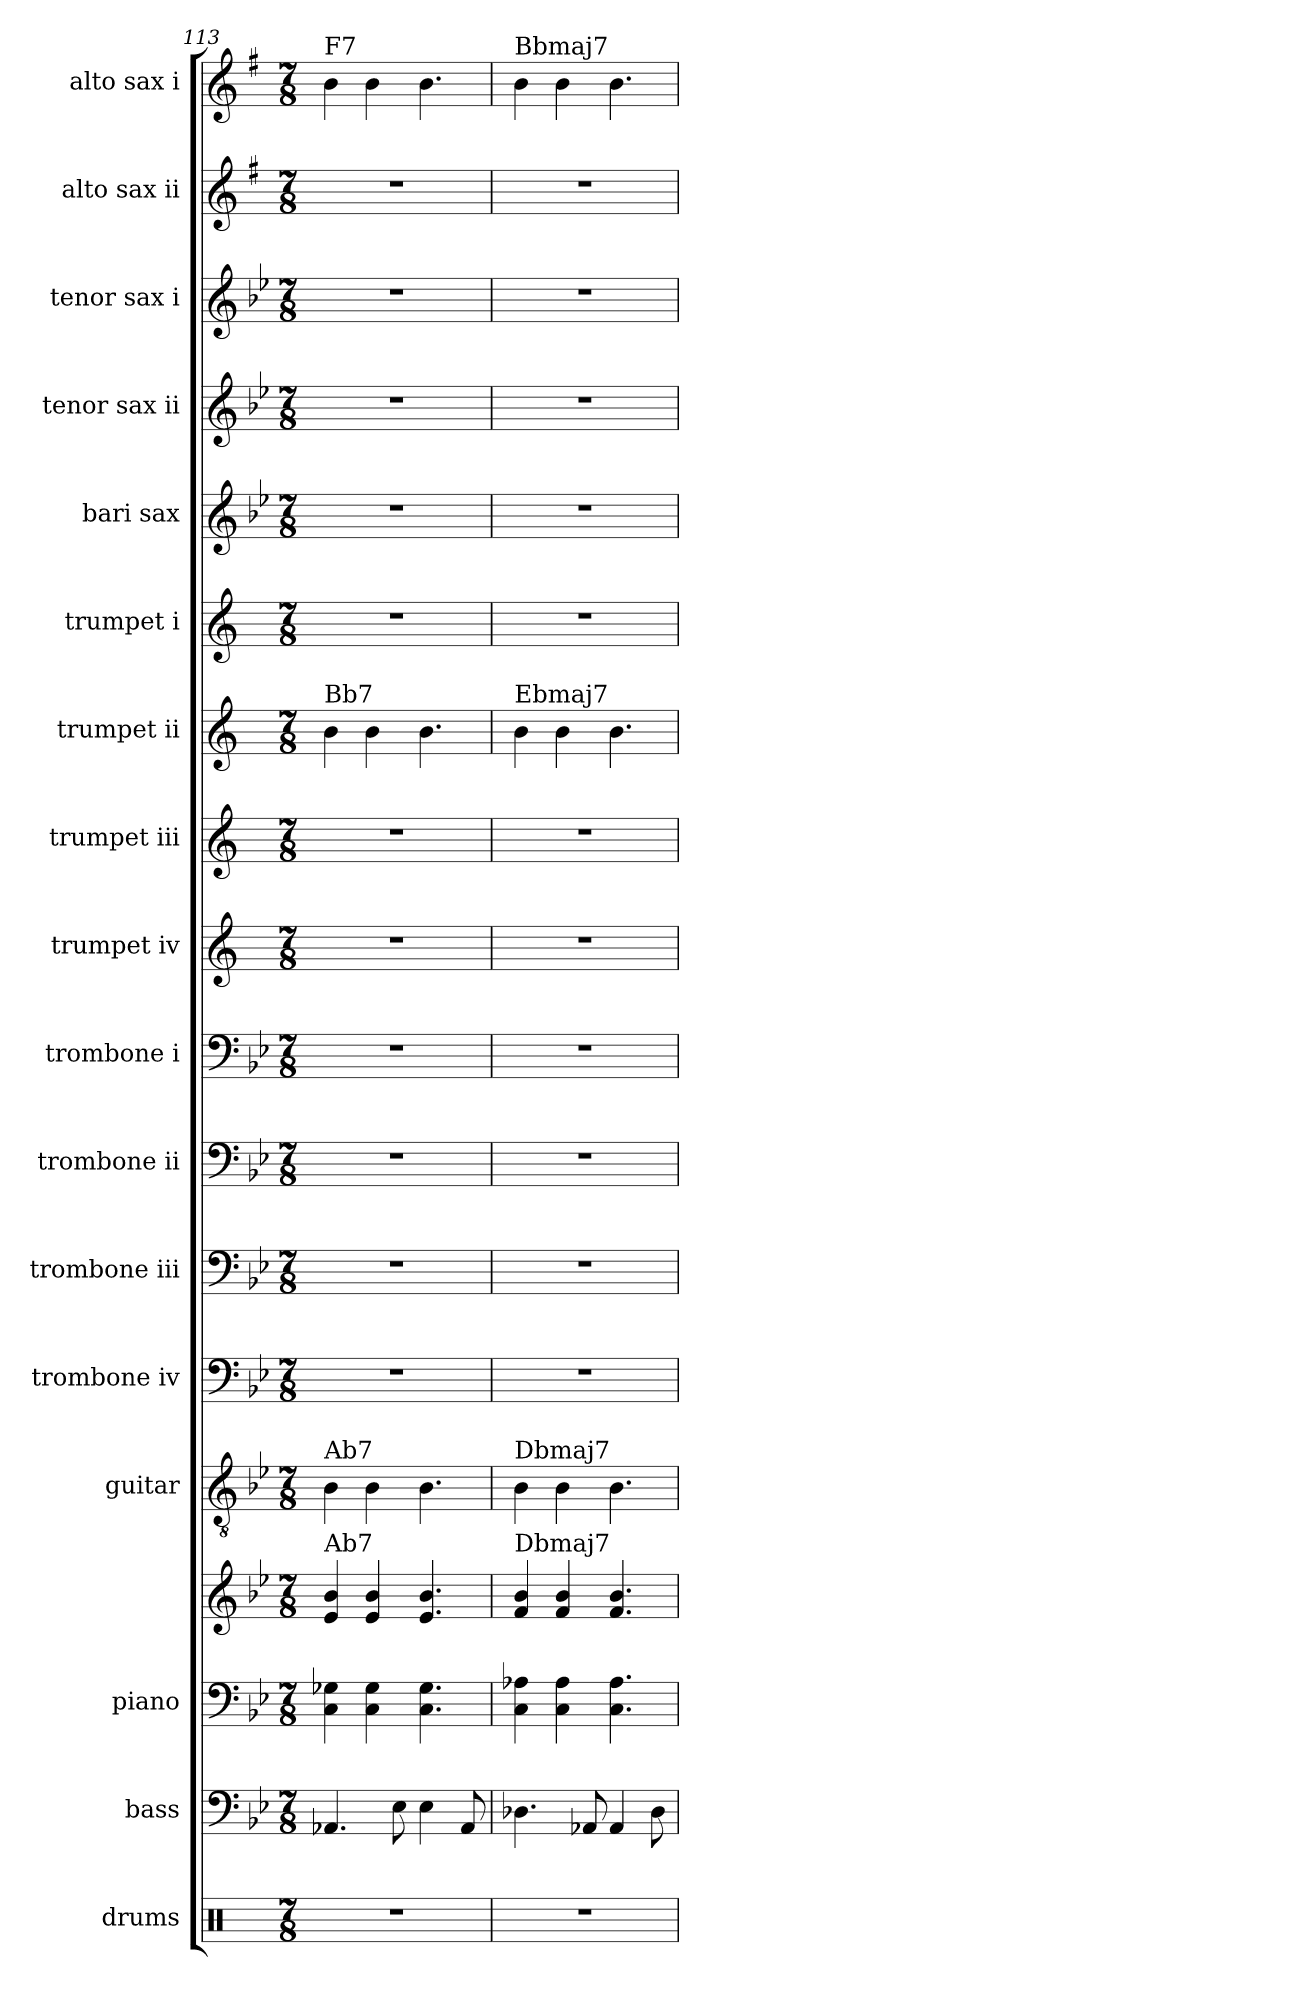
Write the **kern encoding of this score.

**kern	**kern	**kern	**kern	**kern	**kern	**kern	**kern	**kern	**kern	**kern	**kern	**kern	**kern	**kern	**kern	**kern	**kern
*part17	*part16	*part15	*part15	*part14	*part13	*part12	*part11	*part10	*part9	*part8	*part7	*part6	*part5	*part4	*part3	*part2	*part1
*staff18	*staff17	*staff16	*staff15	*staff14	*staff13	*staff12	*staff11	*staff10	*staff9	*staff8	*staff7	*staff6	*staff5	*staff4	*staff3	*staff2	*staff1
*I"drums	*I"bass	*I"piano	*	*I"guitar	*I"trombone iv	*I"trombone iii	*I"trombone ii	*I"trombone i	*I"trumpet iv	*I"trumpet iii	*I"trumpet ii	*I"trumpet i	*I"bari sax	*I"tenor sax ii	*I"tenor sax i	*I"alto sax ii	*I"alto sax i
*I'drs.	*I'bass	*I'pno.	*	*I'gtr.	*I'tbn. iv	*I'tbn. iii	*I'tbn. ii	*I'tbn. i	*I'tpt. iv	*I'tpt. iii	*I'tpt. ii	*I'tpt. i	*I'bari	*I'tenor ii	*I'tenor i	*I'alto ii	*I'alto i
*clefX	*clefF4	*clefF4	*clefG2	*clefGv2	*clefF4	*clefF4	*clefF4	*clefF4	*clefG2	*clefG2	*clefG2	*clefG2	*clefG2	*clefG2	*clefG2	*clefG2	*clefG2
*	*ITrd7c12	*	*	*	*	*	*	*	*ITrd1c2	*ITrd1c2	*ITrd1c2	*ITrd1c2	*ITrd12c21	*ITrd8c14	*ITrd8c14	*ITrd5c9	*ITrd5c9
*k[]	*k[b-e-]	*k[b-e-]	*k[b-e-]	*k[b-e-]	*k[b-e-]	*k[b-e-]	*k[b-e-]	*k[b-e-]	*k[b-e-]	*k[b-e-]	*k[b-e-]	*k[b-e-]	*k[b-e-]	*k[b-e-]	*k[b-e-]	*k[b-e-]	*k[b-e-]
*M7/8	*M7/8	*M7/8	*M7/8	*M7/8	*M7/8	*M7/8	*M7/8	*M7/8	*M7/8	*M7/8	*M7/8	*M7/8	*M7/8	*M7/8	*M7/8	*M7/8	*M7/8
=113	=113	=113	=113	=113	=113	=113	=113	=113	=113	=113	=113	=113	=113	=113	=113	=113	=113
!	!	!	!	!	!	!	!	!	!	!	!	!	!	!	!	!	!LO:TX:a:t=F7
!	!	!	!	!	!	!	!	!	!	!	!LO:TX:a:t=Bb7	!	!	!	!	!	!
!	!	!	!	!LO:TX:a:t=Ab7	!	!	!	!	!	!	!	!	!	!	!	!	!
!	!	!	!LO:TX:a:t=Ab7	!	!	!	!	!	!	!	!	!	!	!	!	!	!
2..r	4.AAA-X/	4C\ 4G-X\	4e-/ 4b-/	4B-\	2..r	2..r	2..r	2..r	2..r	2..r	4a	2..r	2..r	2..r	2..r	2..r	4d
.	.	4C\ 4G-\	4e-/ 4b-/	4B-\	.	.	.	.	.	.	4a	.	.	.	.	.	4d
.	8EE-\	.	.	.	.	.	.	.	.	.	.	.	.	.	.	.	.
.	4EE-\	4.C\ 4.G-\	4.e-/ 4.b-/	4.B-\	.	.	.	.	.	.	4.a	.	.	.	.	.	4.d
.	8AAA-/	.	.	.	.	.	.	.	.	.	.	.	.	.	.	.	.
=114	=114	=114	=114	=114	=114	=114	=114	=114	=114	=114	=114	=114	=114	=114	=114	=114	=114
!	!	!	!	!	!	!	!	!	!	!	!	!	!	!	!	!	!LO:TX:a:t=Bbmaj7
!	!	!	!	!	!	!	!	!	!	!	!LO:TX:a:t=Ebmaj7	!	!	!	!	!	!
!	!	!	!	!LO:TX:a:t=Dbmaj7	!	!	!	!	!	!	!	!	!	!	!	!	!
!	!	!	!LO:TX:a:t=Dbmaj7	!	!	!	!	!	!	!	!	!	!	!	!	!	!
2..r	4.DD-X\	4C\ 4A-X\	4f/ 4b-/	4B-	2..r	2..r	2..r	2..r	2..r	2..r	4a	2..r	2..r	2..r	2..r	2..r	4d
.	.	4C\ 4A-\	4f/ 4b-/	4B-	.	.	.	.	.	.	4a	.	.	.	.	.	4d
.	8AAA-X/	.	.	.	.	.	.	.	.	.	.	.	.	.	.	.	.
.	4AAA-/	4.C\ 4.A-\	4.f/ 4.b-/	4.B-	.	.	.	.	.	.	4.a	.	.	.	.	.	4.d
.	8DD-\	.	.	.	.	.	.	.	.	.	.	.	.	.	.	.	.
=	=	=	=	=	=	=	=	=	=	=	=	=	=	=	=	=	=
*-	*-	*-	*-	*-	*-	*-	*-	*-	*-	*-	*-	*-	*-	*-	*-	*-	*-
